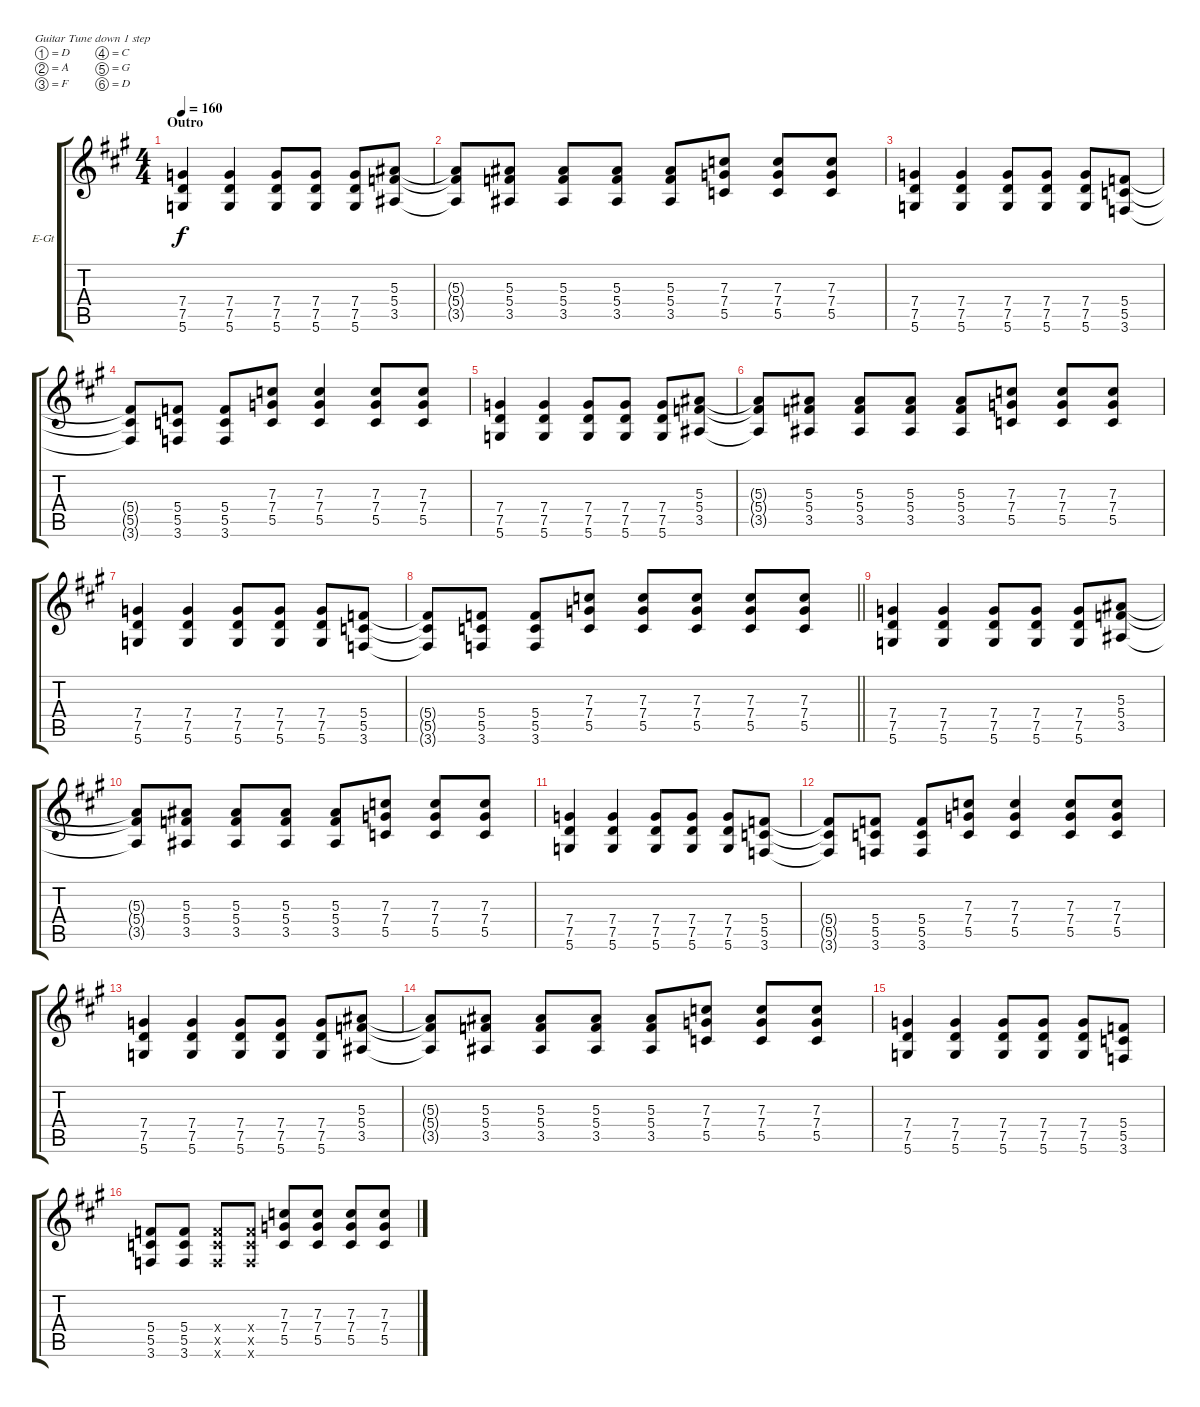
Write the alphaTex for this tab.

\bracketExtendMode groupsimilarinstruments
\firstSystemTrackNameOrientation horizontal
\otherSystemsTrackNameOrientation horizontal
\track ("Distorsion Gtr" "E-Gt") {instrument distortionguitar}
\staff {score tabs}
\tuning (D4 A3 F3 C3 G2 D2)
\ts (4 4)
\section ("" "Outro")
\tempo 160
\clef g2
\ks a
(7.4 7.5 5.6).4{dy f} (7.4 7.5 5.6).4 (7.4 7.5 5.6).8 (7.4 7.5 5.6).8 (7.4 7.5 5.6).8 (5.3 5.4 3.5).8 |
(5.3{t} 5.4{t} 3.5{t}).8 (5.3 5.4 3.5).8 (5.3 5.4 3.5).8 (5.3 5.4 3.5).8 (5.3 5.4 3.5).8 (7.3 7.4 5.5).8 (7.3 7.4 5.5).8 (7.3 7.4 5.5).8 |
(7.4 7.5 5.6).4 (7.4 7.5 5.6).4 (7.4 7.5 5.6).8 (7.4 7.5 5.6).8 (7.4 7.5 5.6).8 (5.4 5.5 3.6).8 |
(5.4{t} 5.5{t} 3.6{t}).8 (5.4 5.5 3.6).8 (5.4 5.5 3.6).8 (7.3 7.4 5.5).8 (7.3 7.4 5.5).4 (7.3 7.4 5.5).8 (7.3 7.4 5.5).8 |
(7.4 7.5 5.6).4 (7.4 7.5 5.6).4 (7.4 7.5 5.6).8 (7.4 7.5 5.6).8 (7.4 7.5 5.6).8 (5.3 5.4 3.5).8 |
(5.3{t} 5.4{t} 3.5{t}).8 (5.3 5.4 3.5).8 (5.3 5.4 3.5).8 (5.3 5.4 3.5).8 (5.3 5.4 3.5).8 (7.3 7.4 5.5).8 (7.3 7.4 5.5).8 (7.3 7.4 5.5).8 |
(7.4 7.5 5.6).4 (7.4 7.5 5.6).4 (7.4 7.5 5.6).8 (7.4 7.5 5.6).8 (7.4 7.5 5.6).8 (5.4 5.5 3.6).8 |
\barLineRight lightlight
(5.4{t} 5.5{t} 3.6{t}).8 (5.4 5.5 3.6).8 (5.4 5.5 3.6).8 (7.3 7.4 5.5).8 (7.3 7.4 5.5).8 (7.3 7.4 5.5).8 (7.3 7.4 5.5).8 (7.3 7.4 5.5).8 |
(7.4 7.5 5.6).4 (7.4 7.5 5.6).4 (7.4 7.5 5.6).8 (7.4 7.5 5.6).8 (7.4 7.5 5.6).8 (5.3 5.4 3.5).8 |
(5.3{t} 5.4{t} 3.5{t}).8 (5.3 5.4 3.5).8 (5.3 5.4 3.5).8 (5.3 5.4 3.5).8 (5.3 5.4 3.5).8 (7.3 7.4 5.5).8 (7.3 7.4 5.5).8 (7.3 7.4 5.5).8 |
(7.4 7.5 5.6).4 (7.4 7.5 5.6).4 (7.4 7.5 5.6).8 (7.4 7.5 5.6).8 (7.4 7.5 5.6).8 (5.4 5.5 3.6).8 |
(5.4{t} 5.5{t} 3.6{t}).8 (5.4 5.5 3.6).8 (5.4 5.5 3.6).8 (7.3 7.4 5.5).8 (7.3 7.4 5.5).4 (7.3 7.4 5.5).8 (7.3 7.4 5.5).8 |
(7.4 7.5 5.6).4 (7.4 7.5 5.6).4 (7.4 7.5 5.6).8 (7.4 7.5 5.6).8 (7.4 7.5 5.6).8 (5.3 5.4 3.5).8 |
(5.3{t} 5.4{t} 3.5{t}).8 (5.3 5.4 3.5).8 (5.3 5.4 3.5).8 (5.3 5.4 3.5).8 (5.3 5.4 3.5).8 (7.3 7.4 5.5).8 (7.3 7.4 5.5).8 (7.3 7.4 5.5).8 |
(7.4 7.5 5.6).4 (7.4 7.5 5.6).4 (7.4 7.5 5.6).8 (7.4 7.5 5.6).8 (7.4 7.5 5.6).8 (5.4 5.5 3.6).8 |
(5.4 5.5 3.6).8 (5.4 5.5 3.6).8 (5.4{x} 5.5{x} 3.6{x}).8 (5.4{x} 5.5{x} 3.6{x}).8 (7.3 7.4 5.5).8 (7.3 7.4 5.5).8 (7.3 7.4 5.5).8 (7.3 7.4 5.5).8
